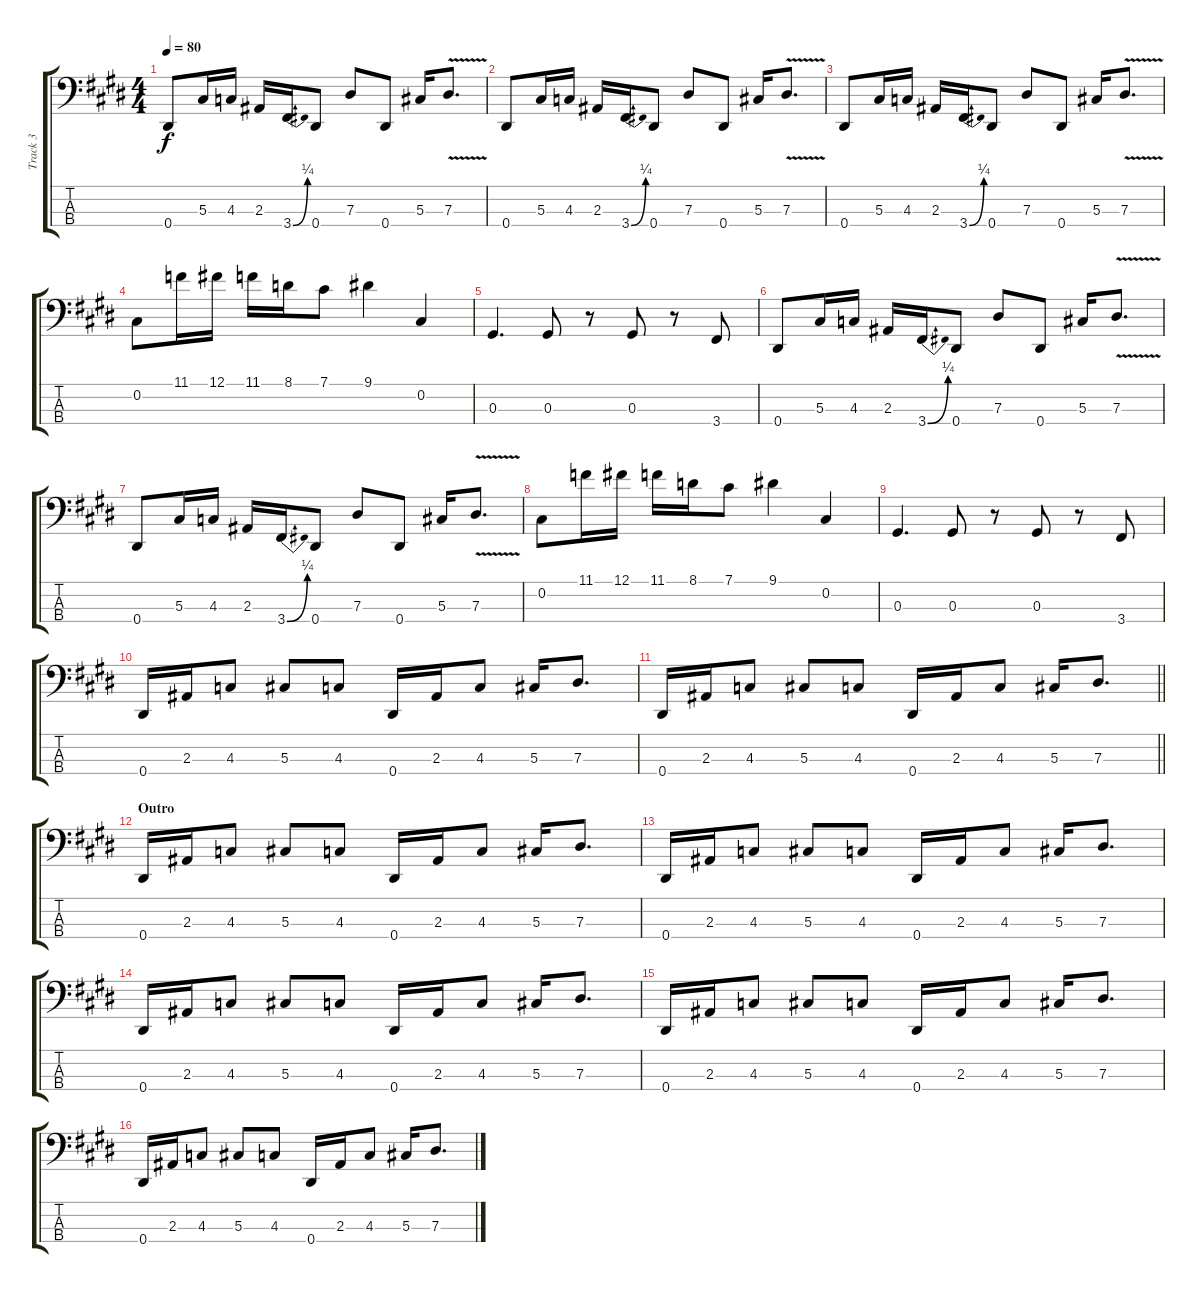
\track ("Track 3" "Track 3") {instrument electricbassfinger}
\staff {score tabs}
\tuning (Gb2 Db2 Ab1 Eb1) {hide}
\ts (4 4)
\tempo 80
\clef f4
\ks e
0.4.8{dy f} 5.3.16 4.3.16 2.3.16 3.4{be (bend 0 0 60 1)}.16 0.4.8 7.3.8 0.4.8 5.3.16 7.3{v}.8{d} |
0.4.8 5.3.16 4.3.16 2.3.16 3.4{be (bend 0 0 60 1)}.16 0.4.8 7.3.8 0.4.8 5.3.16 7.3{v}.8{d} |
0.4.8 5.3.16 4.3.16 2.3.16 3.4{be (bend 0 0 60 1)}.16 0.4.8 7.3.8 0.4.8 5.3.16 7.3{v}.8{d} |
0.2.8 11.1.16 12.1.16 11.1.16 8.1.16 7.1.8 9.1.4 0.2.4 |
0.3.4{d} 0.3.8 r.8 0.3.8 r.8 3.4.8 |
0.4.8 5.3.16 4.3.16 2.3.16 3.4{be (bend 0 0 60 1)}.16 0.4.8 7.3.8 0.4.8 5.3.16 7.3{v}.8{d} |
0.4.8 5.3.16 4.3.16 2.3.16 3.4{be (bend 0 0 60 1)}.16 0.4.8 7.3.8 0.4.8 5.3.16 7.3{v}.8{d} |
0.2.8 11.1.16 12.1.16 11.1.16 8.1.16 7.1.8 9.1.4 0.2.4 |
0.3.4{d} 0.3.8 r.8 0.3.8 r.8 3.4.8 |
0.4.16 2.3.16 4.3.8 5.3.8 4.3.8 0.4.16 2.3.16 4.3.8 5.3.16 7.3.8{d} |
\barLineRight lightlight
0.4.16 2.3.16 4.3.8 5.3.8 4.3.8 0.4.16 2.3.16 4.3.8 5.3.16 7.3.8{d} |
\section ("" "Outro")
0.4.16 2.3.16 4.3.8 5.3.8 4.3.8 0.4.16 2.3.16 4.3.8 5.3.16 7.3.8{d} |
0.4.16 2.3.16 4.3.8 5.3.8 4.3.8 0.4.16 2.3.16 4.3.8 5.3.16 7.3.8{d} |
0.4.16 2.3.16 4.3.8 5.3.8 4.3.8 0.4.16 2.3.16 4.3.8 5.3.16 7.3.8{d} |
0.4.16 2.3.16 4.3.8 5.3.8 4.3.8 0.4.16 2.3.16 4.3.8 5.3.16 7.3.8{d} |
0.4.16 2.3.16 4.3.8 5.3.8 4.3.8 0.4.16 2.3.16 4.3.8 5.3.16 7.3.8{d}
